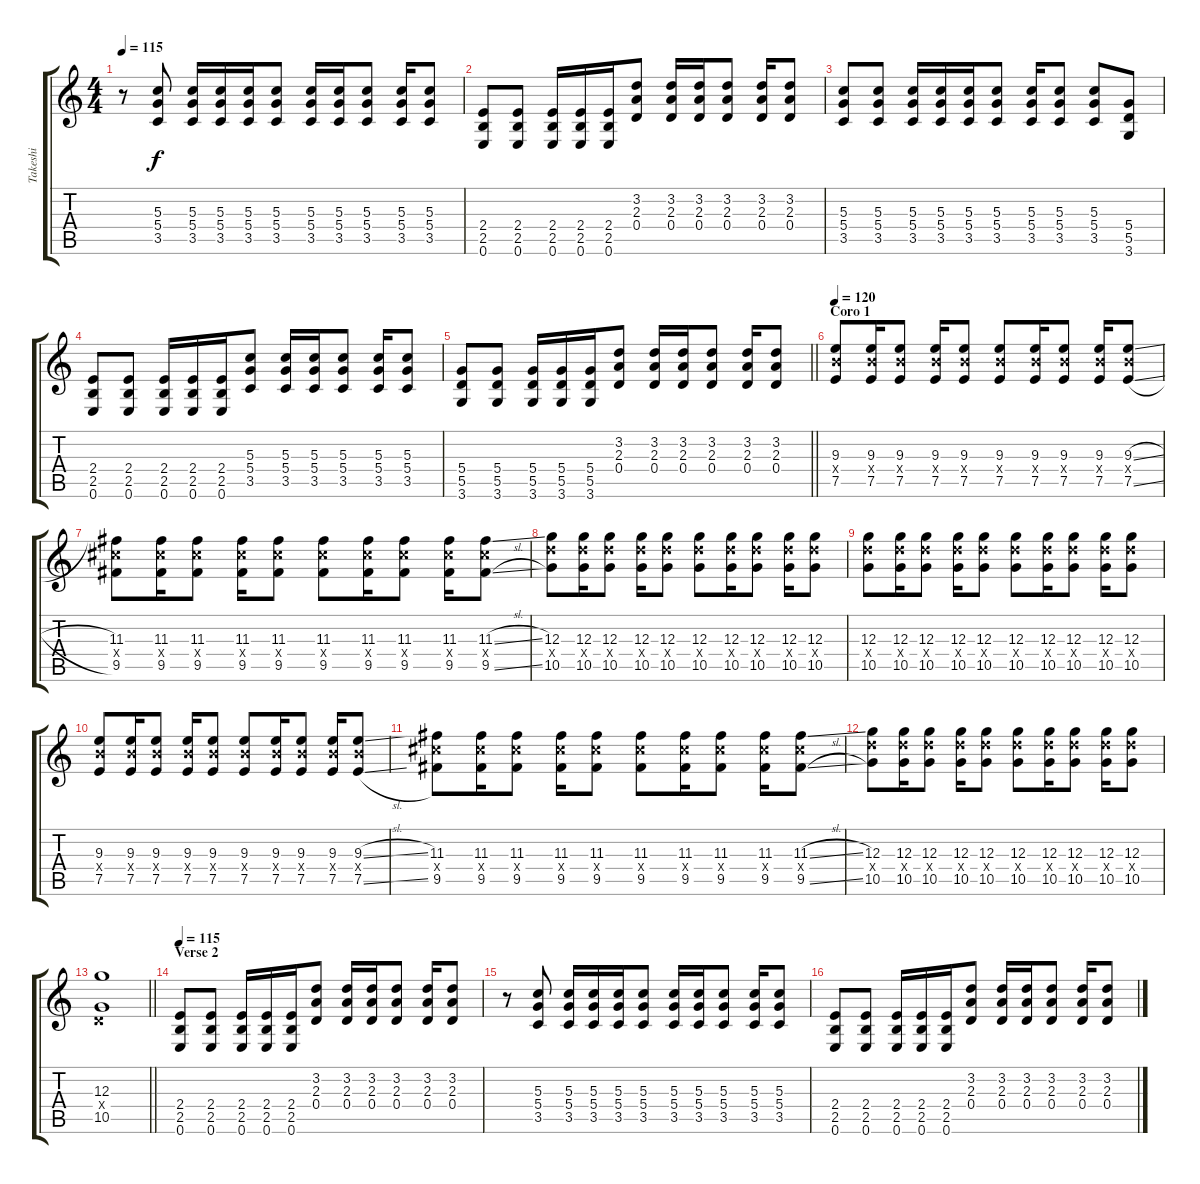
\track ("Takeshi" "Takeshi") {instrument distortionguitar}
\staff {score tabs}
\tuning (E4 B3 G3 D3 A2 E2) {hide}
\ts (4 4)
\tempo 115
\clef g2
\ks c
r.8{dy f} (5.3 5.4 3.5).8 (5.3 5.4 3.5).16 (5.3 5.4 3.5).16 (5.3 5.4 3.5).16 (5.3 5.4 3.5).8 (5.3 5.4 3.5).16 (5.3 5.4 3.5).16 (5.3 5.4 3.5).8 (5.3 5.4 3.5).16 (5.3 5.4 3.5).8 |
(2.4 2.5 0.6).8 (2.4 2.5 0.6).8 (2.4 2.5 0.6).16 (2.4 2.5 0.6).16 (2.4 2.5 0.6).16 (3.2 2.3 0.4).8 (3.2 2.3 0.4).16 (3.2 2.3 0.4).16 (3.2 2.3 0.4).8 (3.2 2.3 0.4).16 (3.2 2.3 0.4).8 |
(5.3 5.4 3.5).8 (5.3 5.4 3.5).8 (5.3 5.4 3.5).16 (5.3 5.4 3.5).16 (5.3 5.4 3.5).16 (5.3 5.4 3.5).8 (5.3 5.4 3.5).16 (5.3 5.4 3.5).8 (5.3 5.4 3.5).8 (5.4 5.5 3.6).8 |
(2.4 2.5 0.6).8 (2.4 2.5 0.6).8 (2.4 2.5 0.6).16 (2.4 2.5 0.6).16 (2.4 2.5 0.6).16 (5.3 5.4 3.5).8 (5.3 5.4 3.5).16 (5.3 5.4 3.5).16 (5.3 5.4 3.5).8 (5.3 5.4 3.5).16 (5.3 5.4 3.5).8 |
\barLineRight lightlight
(5.4 5.5 3.6).8 (5.4 5.5 3.6).8 (5.4 5.5 3.6).16 (5.4 5.5 3.6).16 (5.4 5.5 3.6).16 (3.2 2.3 0.4).8 (3.2 2.3 0.4).16 (3.2 2.3 0.4).16 (3.2 2.3 0.4).8 (3.2 2.3 0.4).16 (3.2 2.3 0.4).8 |
\section ("" "Coro 1")
\tempo 120
(9.3 9.4{x} 7.5).8 (9.3 9.4{x} 7.5).16 (9.3 9.4{x} 7.5).8 (9.3 9.4{x} 7.5).16 (9.3 9.4{x} 7.5).8 (9.3 9.4{x} 7.5).8 (9.3 9.4{x} 7.5).16 (9.3 9.4{x} 7.5).8 (9.3 9.4{x} 7.5).16 (9.3{sl} 9.4{x} 7.5{sl}).8 |
(11.3 11.4{x} 9.5).8 (11.3 11.4{x} 9.5).16 (11.3 11.4{x} 9.5).8 (11.3 11.4{x} 9.5).16 (11.3 11.4{x} 9.5).8 (11.3 11.4{x} 9.5).8 (11.3 11.4{x} 9.5).16 (11.3 11.4{x} 9.5).8 (11.3 11.4{x} 9.5).16 (11.3{sl} 11.4{x} 9.5{sl}).8 |
(12.3 12.4{x} 10.5).8 (12.3 12.4{x} 10.5).16 (12.3 12.4{x} 10.5).8 (12.3 12.4{x} 10.5).16 (12.3 12.4{x} 10.5).8 (12.3 12.4{x} 10.5).8 (12.3 12.4{x} 10.5).16 (12.3 12.4{x} 10.5).8 (12.3 12.4{x} 10.5).16 (12.3 12.4{x} 10.5).8 |
(12.3 12.4{x} 10.5).8 (12.3 12.4{x} 10.5).16 (12.3 12.4{x} 10.5).8 (12.3 12.4{x} 10.5).16 (12.3 12.4{x} 10.5).8 (12.3 12.4{x} 10.5).8 (12.3 12.4{x} 10.5).16 (12.3 12.4{x} 10.5).8 (12.3 12.4{x} 10.5).16 (12.3 12.4{x} 10.5).8 |
(9.3 9.4{x} 7.5).8 (9.3 9.4{x} 7.5).16 (9.3 9.4{x} 7.5).8 (9.3 9.4{x} 7.5).16 (9.3 9.4{x} 7.5).8 (9.3 9.4{x} 7.5).8 (9.3 9.4{x} 7.5).16 (9.3 9.4{x} 7.5).8 (9.3 9.4{x} 7.5).16 (9.3{sl} 9.4{x} 7.5{sl}).8 |
(11.3 11.4{x} 9.5).8 (11.3 11.4{x} 9.5).16 (11.3 11.4{x} 9.5).8 (11.3 11.4{x} 9.5).16 (11.3 11.4{x} 9.5).8 (11.3 11.4{x} 9.5).8 (11.3 11.4{x} 9.5).16 (11.3 11.4{x} 9.5).8 (11.3 11.4{x} 9.5).16 (11.3{sl} 11.4{x} 9.5{sl}).8 |
(12.3 12.4{x} 10.5).8 (12.3 12.4{x} 10.5).16 (12.3 12.4{x} 10.5).8 (12.3 12.4{x} 10.5).16 (12.3 12.4{x} 10.5).8 (12.3 12.4{x} 10.5).8 (12.3 12.4{x} 10.5).16 (12.3 12.4{x} 10.5).8 (12.3 12.4{x} 10.5).16 (12.3 12.4{x} 10.5).8 |
\barLineRight lightlight
(12.3 0.4{x} 10.5).1{volume 5} |
\section ("" "Verse 2")
\tempo 115
(2.4 2.5 0.6).8{volume 16} (2.4 2.5 0.6).8 (2.4 2.5 0.6).16 (2.4 2.5 0.6).16 (2.4 2.5 0.6).16 (3.2 2.3 0.4).8 (3.2 2.3 0.4).16 (3.2 2.3 0.4).16 (3.2 2.3 0.4).8 (3.2 2.3 0.4).16 (3.2 2.3 0.4).8 |
r.8 (5.3 5.4 3.5).8 (5.3 5.4 3.5).16 (5.3 5.4 3.5).16 (5.3 5.4 3.5).16 (5.3 5.4 3.5).8 (5.3 5.4 3.5).16 (5.3 5.4 3.5).16 (5.3 5.4 3.5).8 (5.3 5.4 3.5).16 (5.3 5.4 3.5).8 |
(2.4 2.5 0.6).8 (2.4 2.5 0.6).8 (2.4 2.5 0.6).16 (2.4 2.5 0.6).16 (2.4 2.5 0.6).16 (3.2 2.3 0.4).8 (3.2 2.3 0.4).16 (3.2 2.3 0.4).16 (3.2 2.3 0.4).8 (3.2 2.3 0.4).16 (3.2 2.3 0.4).8
